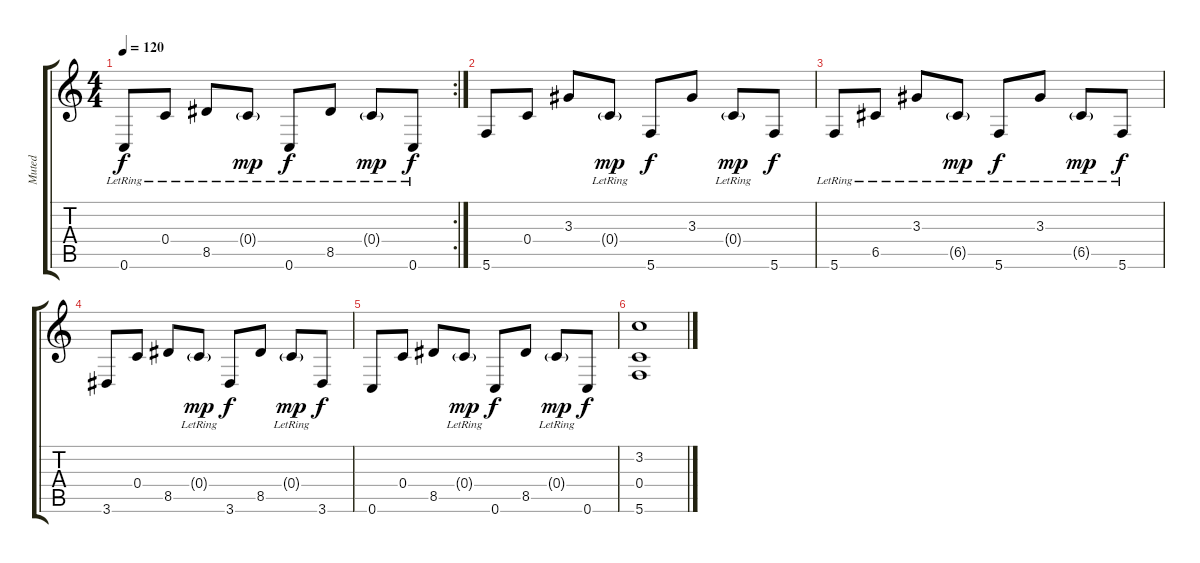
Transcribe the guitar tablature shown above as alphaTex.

\track ("Muted" "Muted") {instrument electricguitarmuted}
\staff {score tabs}
\tuning (D4 A3 F3 C3 G2 C2) {hide}
\rc 2
\ts (4 4)
\tempo 120
\clef g2
\ks c
0.6{lr}.8{dy f} 0.4{lr}.8 8.5{lr}.8 0.4{g lr}.8{dy mp} 0.6{lr}.8{dy f} 8.5{lr}.8 0.4{g lr}.8{dy mp} 0.6{lr}.8{dy f} |
5.6.8 0.4.8 3.3.8 0.4{g lr}.8{dy mp} 5.6.8{dy f} 3.3.8 0.4{g lr}.8{dy mp} 5.6.8{dy f} |
5.6{lr}.8 6.5{lr}.8 3.3{lr}.8 6.5{g lr}.8{dy mp} 5.6{lr}.8{dy f} 3.3{lr}.8 6.5{g lr}.8{dy mp} 5.6{lr}.8{dy f} |
3.6.8 0.4.8 8.5.8 0.4{g lr}.8{dy mp} 3.6.8{dy f} 8.5.8 0.4{g lr}.8{dy mp} 3.6.8{dy f} |
0.6.8 0.4.8 8.5.8 0.4{g lr}.8{dy mp} 0.6.8{dy f} 8.5.8 0.4{g lr}.8{dy mp} 0.6.8{dy f} |
(3.2 0.4 5.6).1
